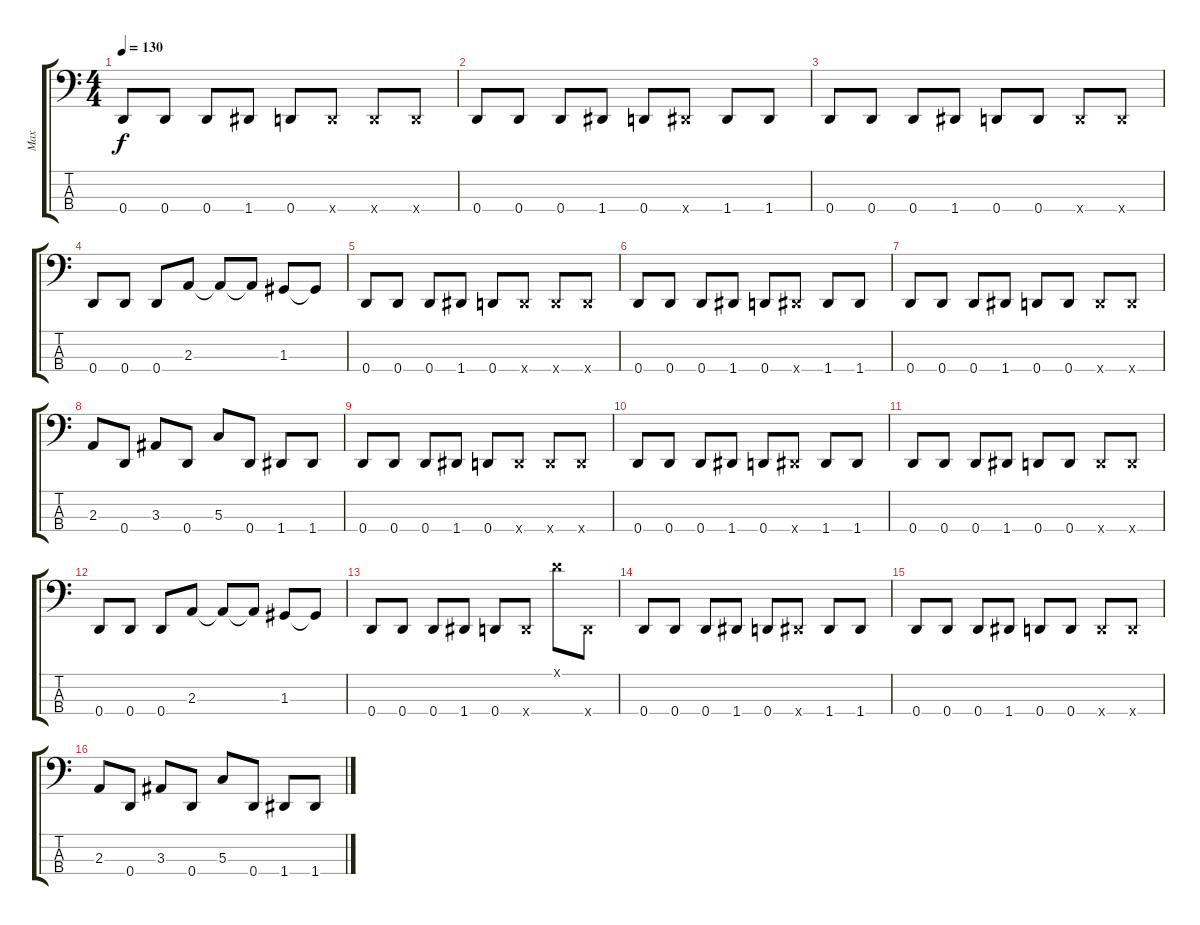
\track ("Max" "Max") {instrument slapbass1}
\staff {score tabs}
\tuning (F2 C2 G1 D1) {hide}
\ts (4 4)
\tempo 130
\clef f4
\ks c
0.4.8{dy f} 0.4.8 0.4.8 1.4.8 0.4.8 0.4{x}.8 0.4{x}.8 0.4{x}.8 |
0.4.8 0.4.8 0.4.8 1.4.8 0.4.8 1.4{x}.8 1.4.8 1.4.8 |
0.4.8 0.4.8 0.4.8 1.4.8 0.4.8 0.4.8 0.4{x}.8 0.4{x}.8 |
0.4.8 0.4.8 0.4.8 2.3.8 2.3{t}.8 2.3{t}.8 1.3.8 1.3{t}.8 |
0.4.8 0.4.8 0.4.8 1.4.8 0.4.8 0.4{x}.8 0.4{x}.8 0.4{x}.8 |
0.4.8 0.4.8 0.4.8 1.4.8 0.4.8 1.4{x}.8 1.4.8 1.4.8 |
0.4.8 0.4.8 0.4.8 1.4.8 0.4.8 0.4.8 0.4{x}.8 0.4{x}.8 |
2.3.8 0.4.8 3.3.8 0.4.8 5.3.8 0.4.8 1.4.8 1.4.8 |
0.4.8 0.4.8 0.4.8 1.4.8 0.4.8 0.4{x}.8 0.4{x}.8 0.4{x}.8 |
0.4.8 0.4.8 0.4.8 1.4.8 0.4.8 1.4{x}.8 1.4.8 1.4.8 |
0.4.8 0.4.8 0.4.8 1.4.8 0.4.8 0.4.8 0.4{x}.8 0.4{x}.8 |
0.4.8 0.4.8 0.4.8 2.3.8 2.3{t}.8 2.3{t}.8 1.3.8 1.3{t}.8 |
0.4.8 0.4.8 0.4.8 1.4.8 0.4.8 0.4{x}.8 9.1{x}.8 0.4{x}.8 |
0.4.8 0.4.8 0.4.8 1.4.8 0.4.8 1.4{x}.8 1.4.8 1.4.8 |
0.4.8 0.4.8 0.4.8 1.4.8 0.4.8 0.4.8 0.4{x}.8 0.4{x}.8 |
2.3.8 0.4.8 3.3.8 0.4.8 5.3.8 0.4.8 1.4.8 1.4.8
